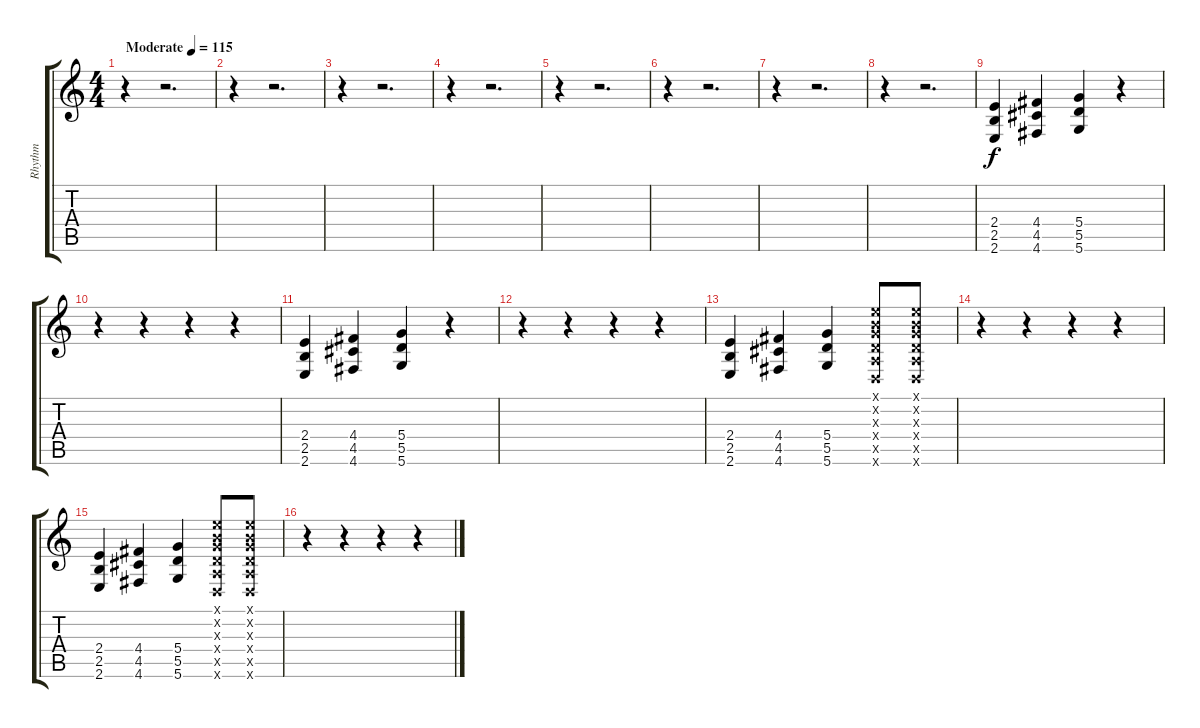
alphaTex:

\track ("Rhythm" "Rhythm") {instrument distortionguitar}
\staff {score tabs}
\tuning (E4 B3 G3 D3 A2 D2) {hide}
\ts (4 4)
\tempo (115 "Moderate")
\clef g2
\ks c
r.4{dy f instrument distortionguitar} r.2{d} |
r.4 r.2{d} |
r.4 r.2{d} |
r.4 r.2{d} |
r.4 r.2{d} |
r.4 r.2{d} |
r.4 r.2{d} |
r.4 r.2{d} |
(2.4 2.5 2.6).4 (4.4 4.5 4.6).4 (5.4 5.5 5.6).4 r.4 |
r.4 r.4 r.4 r.4 |
(2.4 2.5 2.6).4 (4.4 4.5 4.6).4 (5.4 5.5 5.6).4 r.4 |
r.4 r.4 r.4 r.4 |
(2.4 2.5 2.6).4 (4.4 4.5 4.6).4 (5.4 5.5 5.6).4 (0.1{x} 0.2{x} 0.3{x} 0.4{x} 0.5{x} 0.6{x}).8 (0.1{x} 0.2{x} 0.3{x} 0.4{x} 0.5{x} 0.6{x}).8 |
r.4 r.4 r.4 r.4 |
(2.4 2.5 2.6).4 (4.4 4.5 4.6).4 (5.4 5.5 5.6).4 (0.1{x} 0.2{x} 0.3{x} 0.4{x} 0.5{x} 0.6{x}).8 (0.1{x} 0.2{x} 0.3{x} 0.4{x} 0.5{x} 0.6{x}).8 |
r.4 r.4 r.4 r.4
